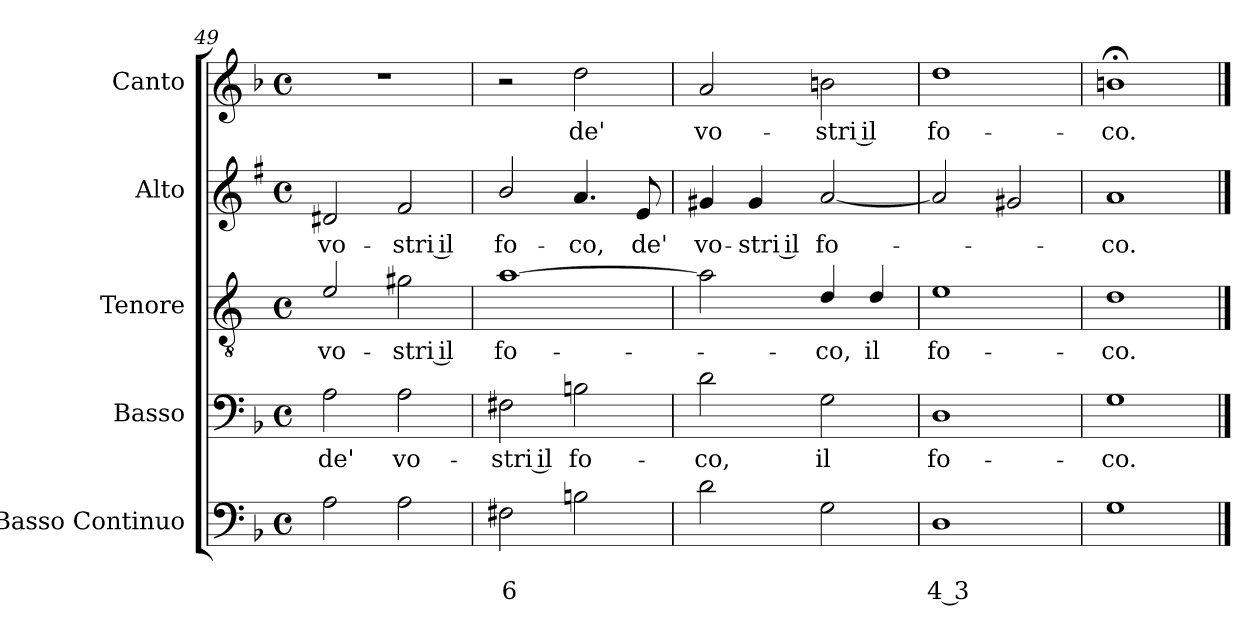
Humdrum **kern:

**kern	**text	**text	**kern	**text	**kern	**text	**kern	**text	**kern	**text
*part5	*part5	*part5	*part4	*part4	*part3	*part3	*part2	*part2	*part1	*part1
*staff5	*staff5	*staff5	*staff4	*staff4	*staff3	*staff3	*staff2	*staff2	*staff1	*staff1
*I"Basso Continuo	*	*	*I"Basso	*	*I"Tenore	*	*I"Alto	*	*I"Canto	*
*I'BC	*	*	*I'B	*	*I'T	*	*I'A	*	*I'C	*
*clefF4	*	*	*clefF4	*	*clefGv2	*	*clefG2	*	*clefG2	*
*	*	*	*	*	*ITrd4c7	*	*ITrd1c2	*	*	*
*k[b-]	*	*	*k[b-]	*	*k[b-]	*	*k[b-]	*	*k[b-]	*
*F:	*	*	*F:	*	*F:	*	*F:	*	*F:	*
*M4/4	*	*	*M4/4	*	*M4/4	*	*M4/4	*	*M4/4	*
*met(c)	*	*	*met(c)	*	*met(c)	*	*met(c)	*	*met(c)	*
=49	=49	=49	=49	=49	=49	=49	=49	=49	=49	=49
!	!	!	!	!LO:LY:b	!	!	!	!	!	!
!	!	!	!	!	!	!LO:LY:b	!	!	!	!
!	!	!	!	!	!	!	!	!LO:LY:b	!	!
2A\	.	.	2A\	de'	2A/	vo-	2c#X/	vo-	1r	.
!	!	!	!	!LO:LY:b	!	!	!	!	!	!
!	!	!	!	!	!	!LO:LY:b	!	!	!	!
!	!	!	!	!	!	!	!	!LO:LY:b	!	!
2A\	.	.	2A\	vo-	2c#X\	-stri il	2e/	-stri il	.	.
=50	=50	=50	=50	=50	=50	=50	=50	=50	=50	=50
!	!	!LO:LY:b	!	!	!	!	!	!	!	!
!	!	!	!	!LO:LY:b	!	!	!	!	!	!
!	!	!	!	!	!	!LO:LY:b	!	!	!	!
!	!	!	!	!	!	!	!	!LO:LY:b	!	!
2F#X\	.	6	2F#X\	-stri il	[1d	fo-	2a/	fo-	2r	.
!	!	!	!	!LO:LY:b	!	!	!	!	!	!
!	!	!	!	!	!	!	!	!LO:LY:b	!	!
!	!	!	!	!	!	!	!	!	!	!LO:LY:b
2Bn\	.	.	2Bn\	fo-	.	.	4.g/	-co,	2dd\	de'
!	!	!	!	!	!	!	!	!LO:LY:b	!	!
.	.	.	.	.	.	.	8d/	de'	.	.
=51	=51	=51	=51	=51	=51	=51	=51	=51	=51	=51
!	!	!	!	!LO:LY:b	!	!	!	!	!	!
!	!	!	!	!	!	!	!	!LO:LY:b	!	!
!	!	!	!	!	!	!	!	!	!	!LO:LY:b
2d\	.	.	2d\	-co,	2d\]	.	4f#X/	vo-	2a/	vo-
!	!	!	!	!	!	!	!	!LO:LY:b	!	!
.	.	.	.	.	.	.	4f#/	-stri il	.	.
!	!	!	!	!LO:LY:b	!	!	!	!	!	!
!	!	!	!	!	!	!LO:LY:b	!	!	!	!
!	!	!	!	!	!	!	!	!LO:LY:b	!	!
!	!	!	!	!	!	!	!	!	!	!LO:LY:b
2G\	.	.	2G\	il	4G/	-co,	[2g/	fo-	2bn\	-stri il
!	!	!	!	!	!	!LO:LY:b	!	!	!	!
.	.	.	.	.	4G/	il	.	.	.	.
=52	=52	=52	=52	=52	=52	=52	=52	=52	=52	=52
!	!	!LO:LY:b	!	!	!	!	!	!	!	!
!	!	!	!	!LO:LY:b	!	!	!	!	!	!
!	!	!	!	!	!	!LO:LY:b	!	!	!	!
!	!	!	!	!	!	!	!	!	!	!LO:LY:b
1D	.	4 3	1D	fo-	1A	fo-	2g/]	.	1dd	fo-
.	.	.	.	.	.	.	2f#X/	.	.	.
=53	=53	=53	=53	=53	=53	=53	=53	=53	=53	=53
!	!	!	!	!LO:LY:b	!	!	!	!	!	!
!	!	!	!	!	!	!LO:LY:b	!	!	!	!
!	!	!	!	!	!	!	!	!LO:LY:b	!	!
!	!	!	!	!	!	!	!	!	!	!LO:LY:b
1G	.	.	1G	-co.	1G	-co.	1g	-co.	1bn;<	-co.
==	==	==	==	==	==	==	==	==	==	==
*-	*-	*-	*-	*-	*-	*-	*-	*-	*-	*-
